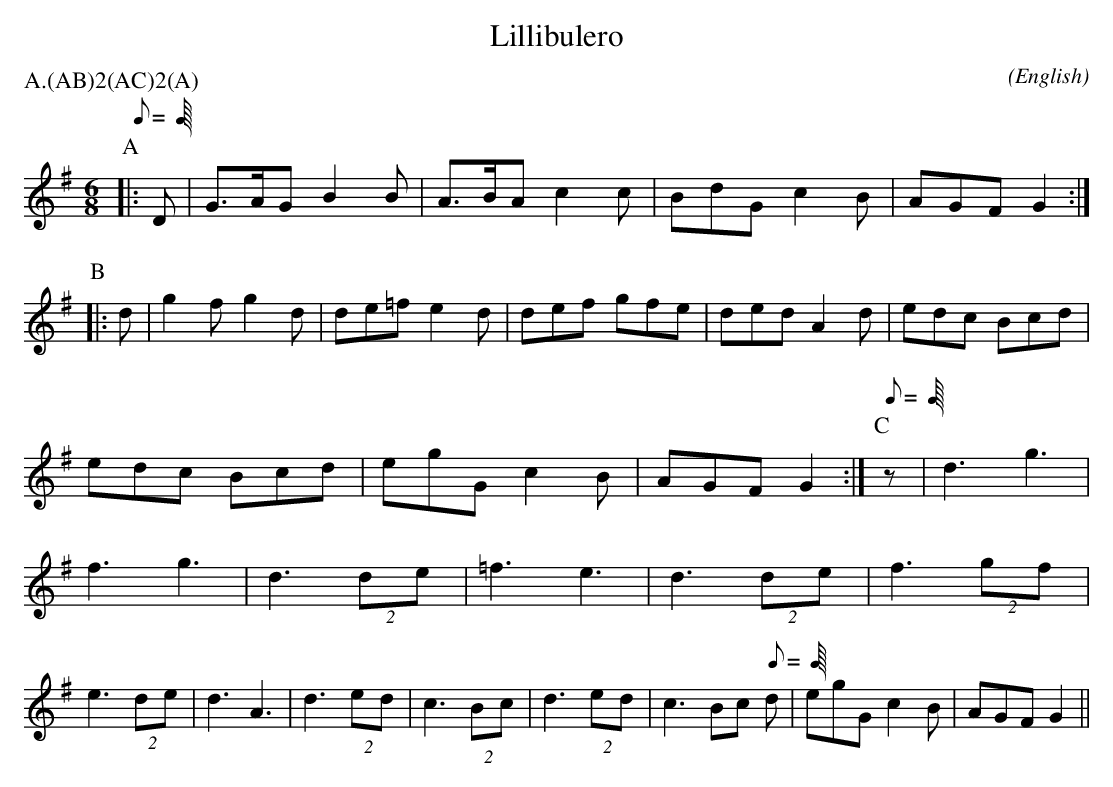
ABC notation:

X:1
T:Lillibulero
M:6/8
C:
O:English
P:A.(AB)2(AC)2(A)
K:G
Q:C3=96
P:A
|: D | G>AG B2 B | A>BA c2 c | BdG c2 B | AGF G2 :|\
P:B
|: d | g2 f g2 d | de=f e2 d | def gfe  | ded A2 \
   d | edc  Bcd  | edc  Bcd  | egG c2 B | AGF G2 :|\
Q:C3=84
P:C
   z | d3   g3   | f3  g3 | d3   (2de | =f3  e3   | d3   (2de | f3   (2gf |\
       e3   (2de | d3  A3 | d3   (2ed | c3   (2Bc | d3   (2ed | c3   Bc   \
Q:C3=96
  d  | egG  c2 B | AGF G2   ||
